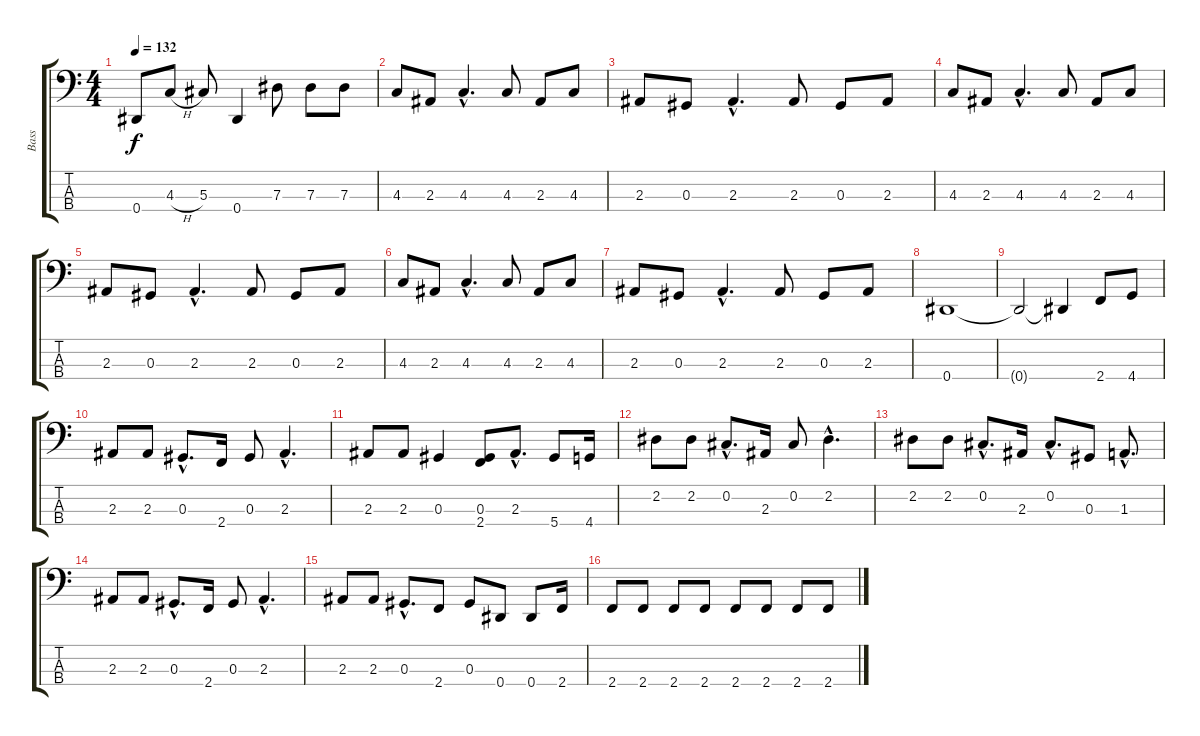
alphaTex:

\track ("Bass" "Bass") {instrument electricbasspick}
\staff {score tabs}
\tuning (Gb2 Db2 Ab1 Eb1) {hide}
\ts (4 4)
\tempo 132
\clef f4
\ks c
0.4.8{dy f} 4.3{h}.8 5.3.8 0.4.4 7.3.8 7.3.8 7.3.8 |
4.3.8 2.3.8 4.3{hac}.4{d} 4.3.8 2.3.8 4.3.8 |
2.3.8 0.3.8 2.3{hac}.4{d} 2.3.8 0.3.8 2.3.8 |
4.3.8 2.3.8 4.3{hac}.4{d} 4.3.8 2.3.8 4.3.8 |
2.3.8 0.3.8 2.3{hac}.4{d} 2.3.8 0.3.8 2.3.8 |
4.3.8 2.3.8 4.3{hac}.4{d} 4.3.8 2.3.8 4.3.8 |
2.3.8 0.3.8 2.3{hac}.4{d} 2.3.8 0.3.8 2.3.8 |
0.4.1 |
0.4{t}.2 0.4{t}.4 2.4.8 4.4.8 |
2.3.8 2.3.8 0.3{hac}.8{d} 2.4.16 0.3.8 2.3{hac}.4{d} |
2.3.8 2.3.8 0.3.4 (0.3 2.4).8 2.3{hac}.8{d} 5.4.8 4.4.16 |
2.2.8 2.2.8 0.2{hac}.8{d} 2.3.16 0.2.8 2.2{hac}.4{d} |
2.2.8 2.2.8 0.2{hac}.8{d} 2.3.16 0.2{hac}.8{d} 0.3.8 1.3{hac}.8{d} |
2.3.8 2.3.8 0.3{hac}.8{d} 2.4.16 0.3.8 2.3{hac}.4{d} |
2.3.8 2.3.8 0.3{hac}.8{d} 2.4.8 0.3.8 0.4.8 0.4.8 2.4.16 |
2.4.8 2.4.8 2.4.8 2.4.8 2.4.8 2.4.8 2.4.8 2.4.8
